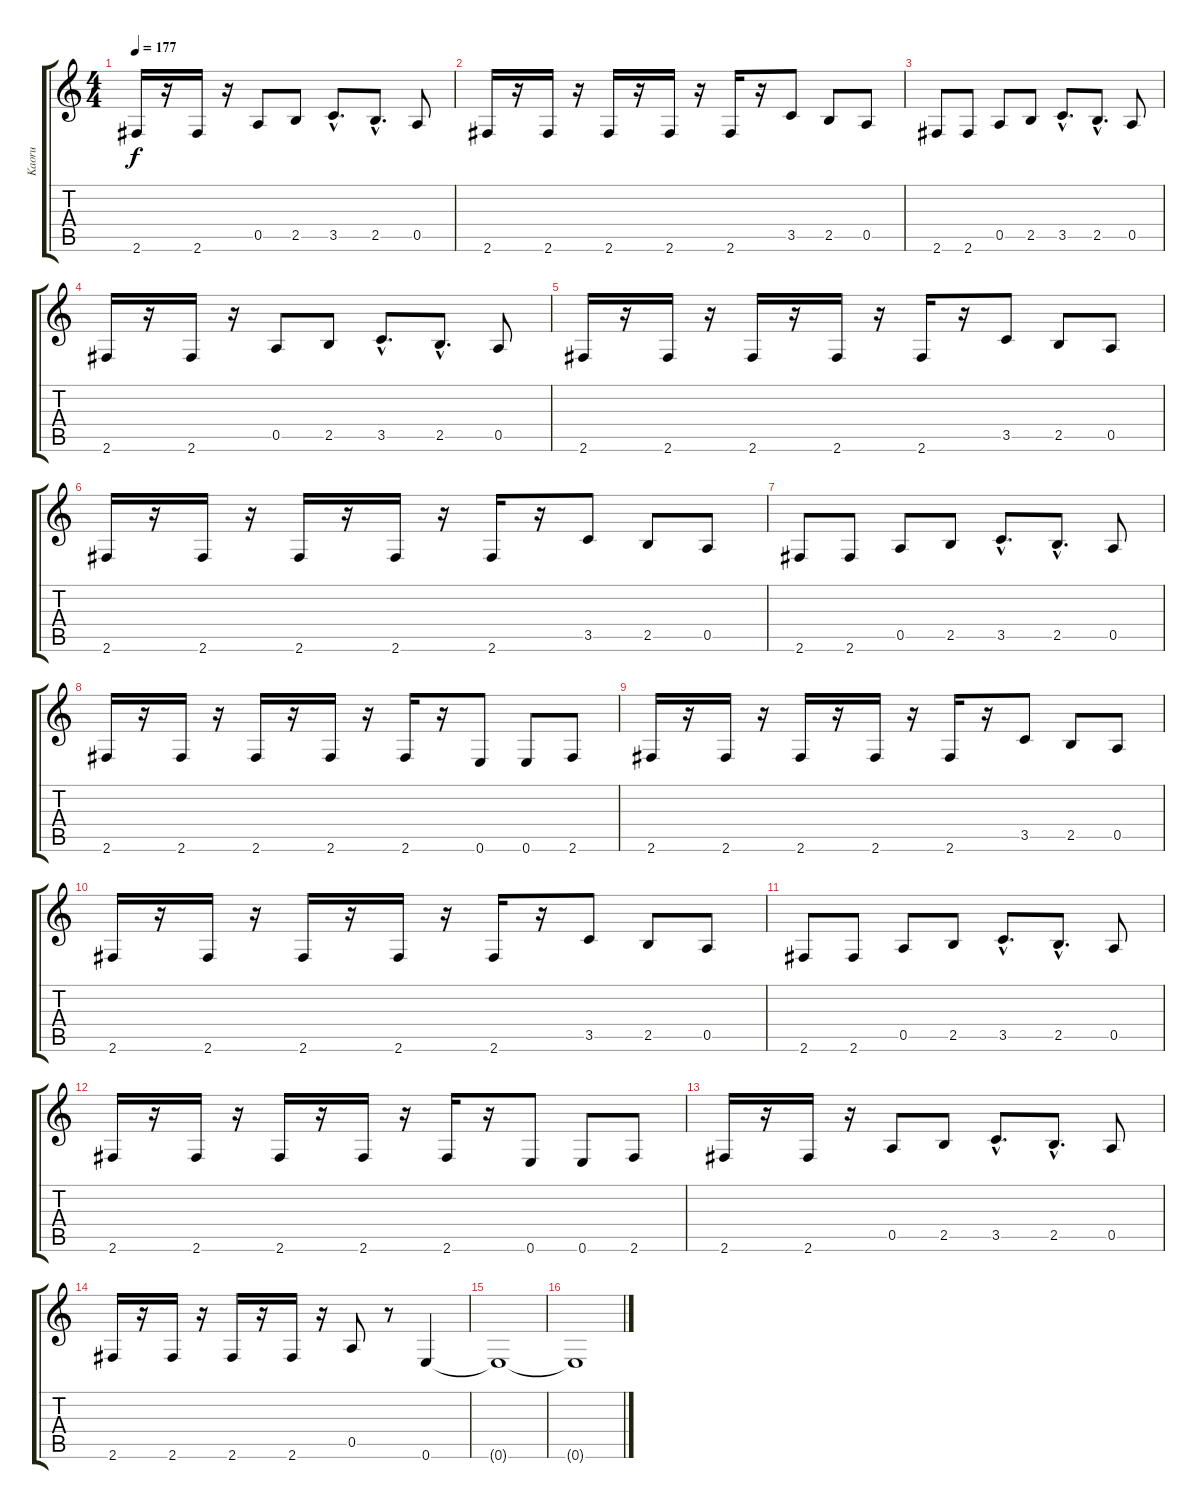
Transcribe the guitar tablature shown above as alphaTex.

\track ("Kaoru" "Kaoru") {instrument distortionguitar}
\staff {score tabs}
\tuning (E4 B3 G3 D3 A2 E2) {hide}
\ts (4 4)
\tempo 177
\clef g2
\ks c
2.6.16{dy f} r.16 2.6.16 r.16 0.5.8 2.5.8 3.5{hac}.8{d} 2.5{hac}.8{d} 0.5.8 |
2.6.16 r.16 2.6.16 r.16 2.6.16 r.16 2.6.16 r.16 2.6.16 r.16 3.5.8 2.5.8 0.5.8 |
2.6.8 2.6.8 0.5.8 2.5.8 3.5{hac}.8{d} 2.5{hac}.8{d} 0.5.8 |
2.6.16 r.16 2.6.16 r.16 0.5.8 2.5.8 3.5{hac}.8{d} 2.5{hac}.8{d} 0.5.8 |
2.6.16 r.16 2.6.16 r.16 2.6.16 r.16 2.6.16 r.16 2.6.16 r.16 3.5.8 2.5.8 0.5.8 |
2.6.16 r.16 2.6.16 r.16 2.6.16 r.16 2.6.16 r.16 2.6.16 r.16 3.5.8 2.5.8 0.5.8 |
2.6.8 2.6.8 0.5.8 2.5.8 3.5{hac}.8{d} 2.5{hac}.8{d} 0.5.8 |
2.6.16 r.16 2.6.16 r.16 2.6.16 r.16 2.6.16 r.16 2.6.16 r.16 0.6.8 0.6.8 2.6.8 |
2.6.16 r.16 2.6.16 r.16 2.6.16 r.16 2.6.16 r.16 2.6.16 r.16 3.5.8 2.5.8 0.5.8 |
2.6.16 r.16 2.6.16 r.16 2.6.16 r.16 2.6.16 r.16 2.6.16 r.16 3.5.8 2.5.8 0.5.8 |
2.6.8 2.6.8 0.5.8 2.5.8 3.5{hac}.8{d} 2.5{hac}.8{d} 0.5.8 |
2.6.16 r.16 2.6.16 r.16 2.6.16 r.16 2.6.16 r.16 2.6.16 r.16 0.6.8 0.6.8 2.6.8 |
2.6.16 r.16 2.6.16 r.16 0.5.8 2.5.8 3.5{hac}.8{d} 2.5{hac}.8{d} 0.5.8 |
2.6.16 r.16 2.6.16 r.16 2.6.16 r.16 2.6.16 r.16 0.5.8 r.8 0.6.4 |
0.6{t}.1 |
0.6{t}.1
